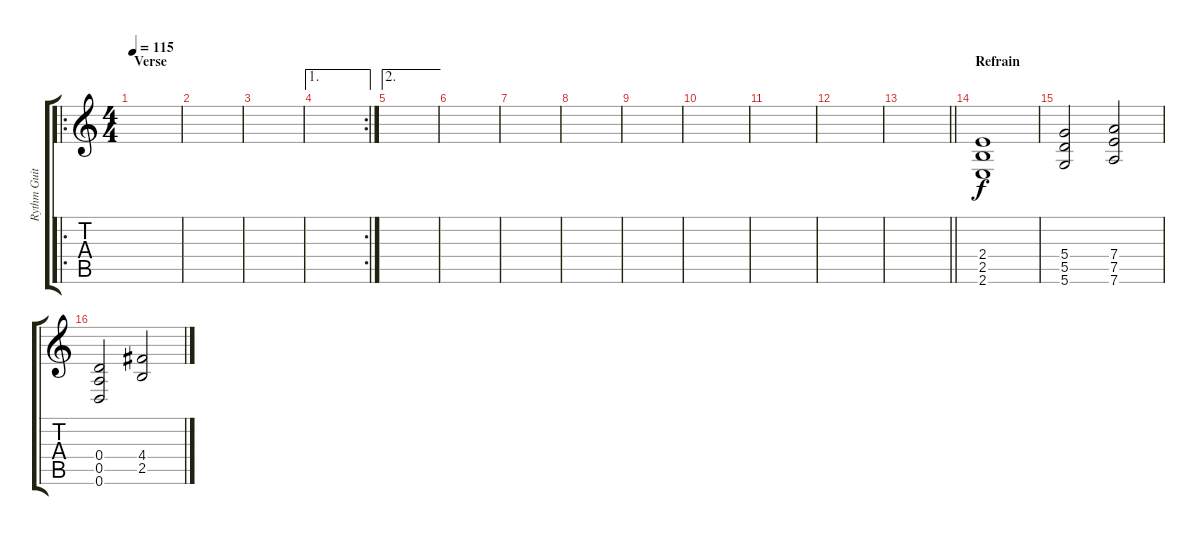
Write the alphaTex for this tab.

\track ("Rythm Guitar" "Rythm Guit") {instrument distortionguitar}
\staff {score tabs}
\tuning (E4 B3 G3 D3 A2 D2) {hide}
\ro
\ts (4 4)
\section ("" "Verse")
\tempo 115
\clef g2
\ks c
|
|
|
\ae 1
\rc 2
|
\ae 2
|
|
|
|
|
|
|
|
\barLineRight lightlight
|
\section ("" "Refrain")
(2.4 2.5 2.6).1 |
(5.4 5.5 5.6).2 (7.4 7.5 7.6).2 |
(0.4 0.5 0.6).2 (4.4 2.5).2
